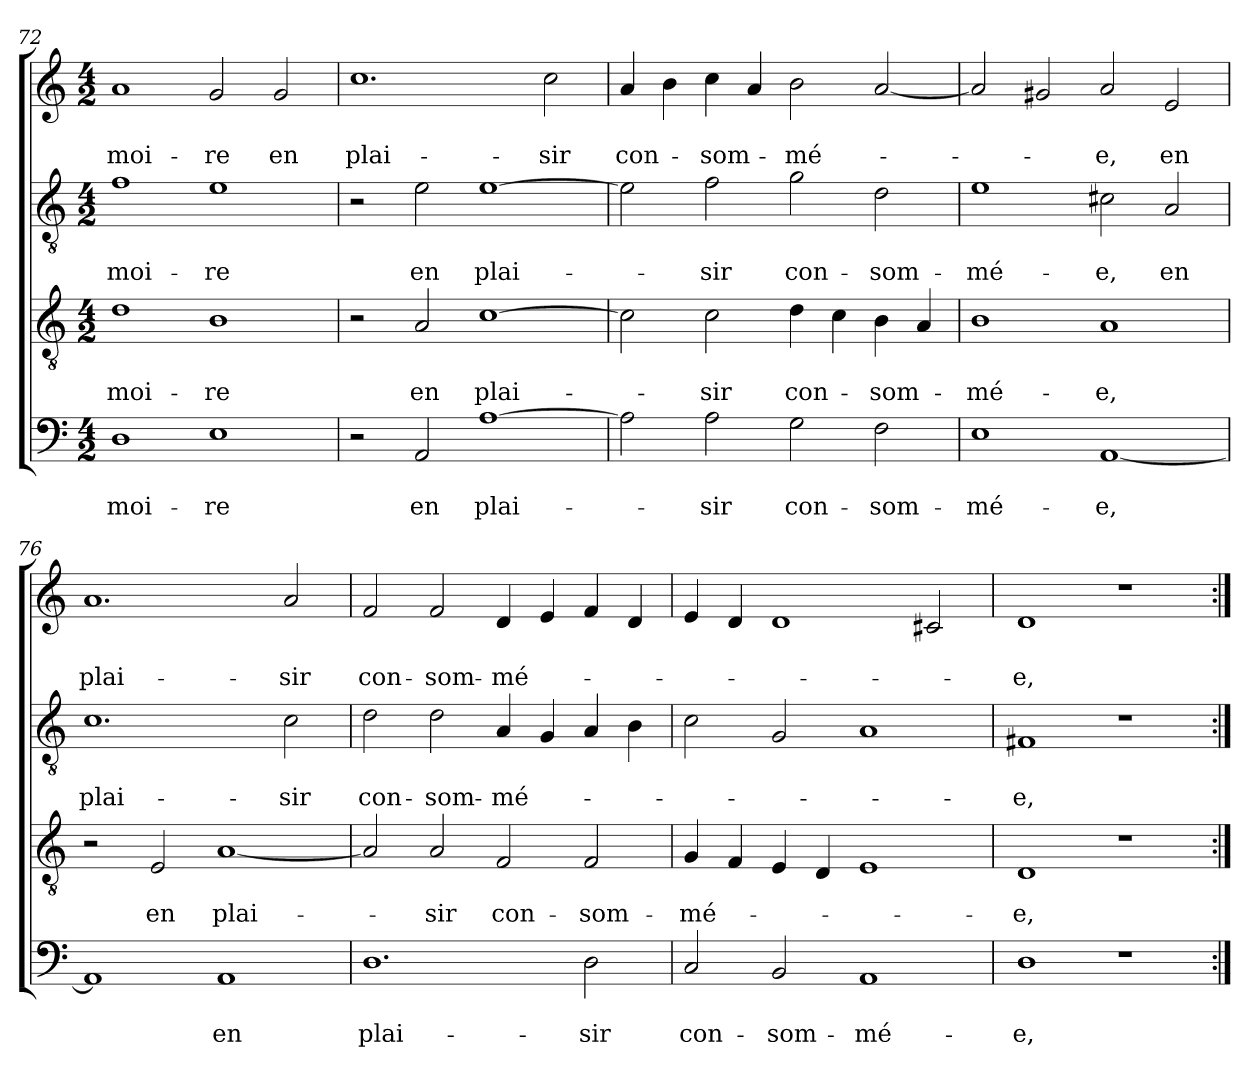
**kern	**text	**text	**kern	**text	**text	**kern	**text	**text	**kern	**text	**text
*part4	*part4	*part4	*part3	*part3	*part3	*part2	*part2	*part2	*part1	*part1	*part1
*staff4	*staff4	*staff4	*staff3	*staff3	*staff3	*staff2	*staff2	*staff2	*staff1	*staff1	*staff1
*clefF4	*	*	*clefGv2	*	*	*clefGv2	*	*	*clefG2	*	*
*k[]	*	*	*k[]	*	*	*k[]	*	*	*k[]	*	*
*C:	*	*	*C:	*	*	*C:	*	*	*C:	*	*
*M4/2	*	*	*M4/2	*	*	*M4/2	*	*	*M4/2	*	*
=72	=72	=72	=72	=72	=72	=72	=72	=72	=72	=72	=72
!	!	!LO:LY:b	!	!	!LO:LY:b	!	!	!LO:LY:b	!	!	!LO:LY:b
1D	.	-moi-	1d	.	-moi-	1f	.	-moi-	1a	.	-moi-
!	!	!LO:LY:b	!	!	!LO:LY:b	!	!	!LO:LY:b	!	!	!LO:LY:b
1E	.	-re	1B	.	-re	1e	.	-re	2g/	.	-re
!	!	!	!	!	!	!	!	!	!	!	!LO:LY:b
.	.	.	.	.	.	.	.	.	2g/	.	en
=73	=73	=73	=73	=73	=73	=73	=73	=73	=73	=73	=73
!	!	!	!	!	!	!	!	!	!	!	!LO:LY:b
2r	.	.	2r	.	.	2r	.	.	1.cc	.	plai-
!	!	!LO:LY:b	!	!	!LO:LY:b	!	!	!LO:LY:b	!	!	!
2AA/	.	en	2A/	.	en	2e\	.	en	.	.	.
!	!	!LO:LY:b	!	!	!LO:LY:b	!	!	!LO:LY:b	!	!	!
[1A	.	plai-	[1c	.	plai-	[1e	.	plai-	.	.	.
!	!	!	!	!	!	!	!	!	!	!	!LO:LY:b
.	.	.	.	.	.	.	.	.	2cc\	.	-sir
=74	=74	=74	=74	=74	=74	=74	=74	=74	=74	=74	=74
!	!	!	!	!	!	!	!	!	!	!	!LO:LY:b
2A\]	.	.	2c\]	.	.	2e\]	.	.	4a/	.	con-
.	.	.	.	.	.	.	.	.	4b\	.	.
!	!	!LO:LY:b	!	!	!LO:LY:b	!	!	!LO:LY:b	!	!	!LO:LY:b
2A\	.	-sir	2c\	.	-sir	2f\	.	-sir	4cc\	.	-som-
.	.	.	.	.	.	.	.	.	4a/	.	.
!	!	!LO:LY:b	!	!	!LO:LY:b	!	!	!LO:LY:b	!	!	!LO:LY:b
2G\	.	con-	4d\	.	con-	2g\	.	con-	2b\	.	-mé-
.	.	.	4c\	.	.	.	.	.	.	.	.
!	!	!LO:LY:b	!	!	!LO:LY:b	!	!	!LO:LY:b	!	!	!
2F\	.	-som-	4B\	.	-som-	2d\	.	-som-	[2a/	.	.
.	.	.	4A/	.	.	.	.	.	.	.	.
=75	=75	=75	=75	=75	=75	=75	=75	=75	=75	=75	=75
!	!	!LO:LY:b	!	!	!LO:LY:b	!	!	!LO:LY:b	!	!	!
1E	.	-mé-	1B	.	-mé-	1e	.	-mé-	2a/]	.	.
.	.	.	.	.	.	.	.	.	2g#X/	.	.
!	!	!LO:LY:b	!	!	!LO:LY:b	!	!	!LO:LY:b	!	!	!LO:LY:b
[1AA	.	-e,	1A	.	-e,	2c#X\	.	-e,	2a/	.	-e,
!	!	!	!	!	!	!	!	!LO:LY:b	!	!	!LO:LY:b
.	.	.	.	.	.	2A/	.	en	2e/	.	en
!!LO:LB:g=z
=76	=76	=76	=76	=76	=76	=76	=76	=76	=76	=76	=76
!	!	!	!	!	!	!	!	!LO:LY:b	!	!	!LO:LY:b
1AA]	.	.	2r	.	.	1.c	.	plai-	1.a	.	plai-
!	!	!	!	!	!LO:LY:b	!	!	!	!	!	!
.	.	.	2E/	.	en	.	.	.	.	.	.
!	!	!LO:LY:b	!	!	!LO:LY:b	!	!	!	!	!	!
1AA	.	en	[1A	.	plai-	.	.	.	.	.	.
!	!	!	!	!	!	!	!	!LO:LY:b	!	!	!LO:LY:b
.	.	.	.	.	.	2c\	.	-sir	2a/	.	-sir
=77	=77	=77	=77	=77	=77	=77	=77	=77	=77	=77	=77
!	!	!LO:LY:b	!	!	!	!	!	!LO:LY:b	!	!	!LO:LY:b
1.D	.	plai-	2A/]	.	.	2d\	.	con-	2f/	.	con-
!	!	!	!	!	!LO:LY:b	!	!	!LO:LY:b	!	!	!LO:LY:b
.	.	.	2A/	.	-sir	2d\	.	-som-	2f/	.	-som-
!	!	!	!	!	!LO:LY:b	!	!	!LO:LY:b	!	!	!LO:LY:b
.	.	.	2F/	.	con-	4A/	.	-mé-	4d/	.	-mé-
.	.	.	.	.	.	4G/	.	.	4e/	.	.
!	!	!LO:LY:b	!	!	!LO:LY:b	!	!	!	!	!	!
2D\	.	-sir	2F/	.	-som-	4A/	.	.	4f/	.	.
.	.	.	.	.	.	4B\	.	.	4d/	.	.
=78	=78	=78	=78	=78	=78	=78	=78	=78	=78	=78	=78
!	!	!LO:LY:b	!	!	!LO:LY:b	!	!	!	!	!	!
2C/	.	con-	4G/	.	-mé-	2c\	.	.	4e/	.	.
.	.	.	4F/	.	.	.	.	.	4d/	.	.
!	!	!LO:LY:b	!	!	!	!	!	!	!	!	!
2BB/	.	-som-	4E/	.	.	2G/	.	.	1d	.	.
.	.	.	4D/	.	.	.	.	.	.	.	.
!	!	!LO:LY:b	!	!	!	!	!	!	!	!	!
1AA	.	-mé-	1E	.	.	1A	.	.	.	.	.
.	.	.	.	.	.	.	.	.	2c#X/	.	.
=79	=79	=79	=79	=79	=79	=79	=79	=79	=79	=79	=79
!	!	!LO:LY:b	!	!	!LO:LY:b	!	!	!LO:LY:b	!	!	!LO:LY:b
1D	.	-e,	1D	.	-e,	1F#X	.	-e,	1d	.	-e,
1r	.	.	1r	.	.	1r	.	.	1r	.	.
=:|!	=:|!	=:|!	=:|!	=:|!	=:|!	=:|!	=:|!	=:|!	=:|!	=:|!	=:|!
*-	*-	*-	*-	*-	*-	*-	*-	*-	*-	*-	*-
